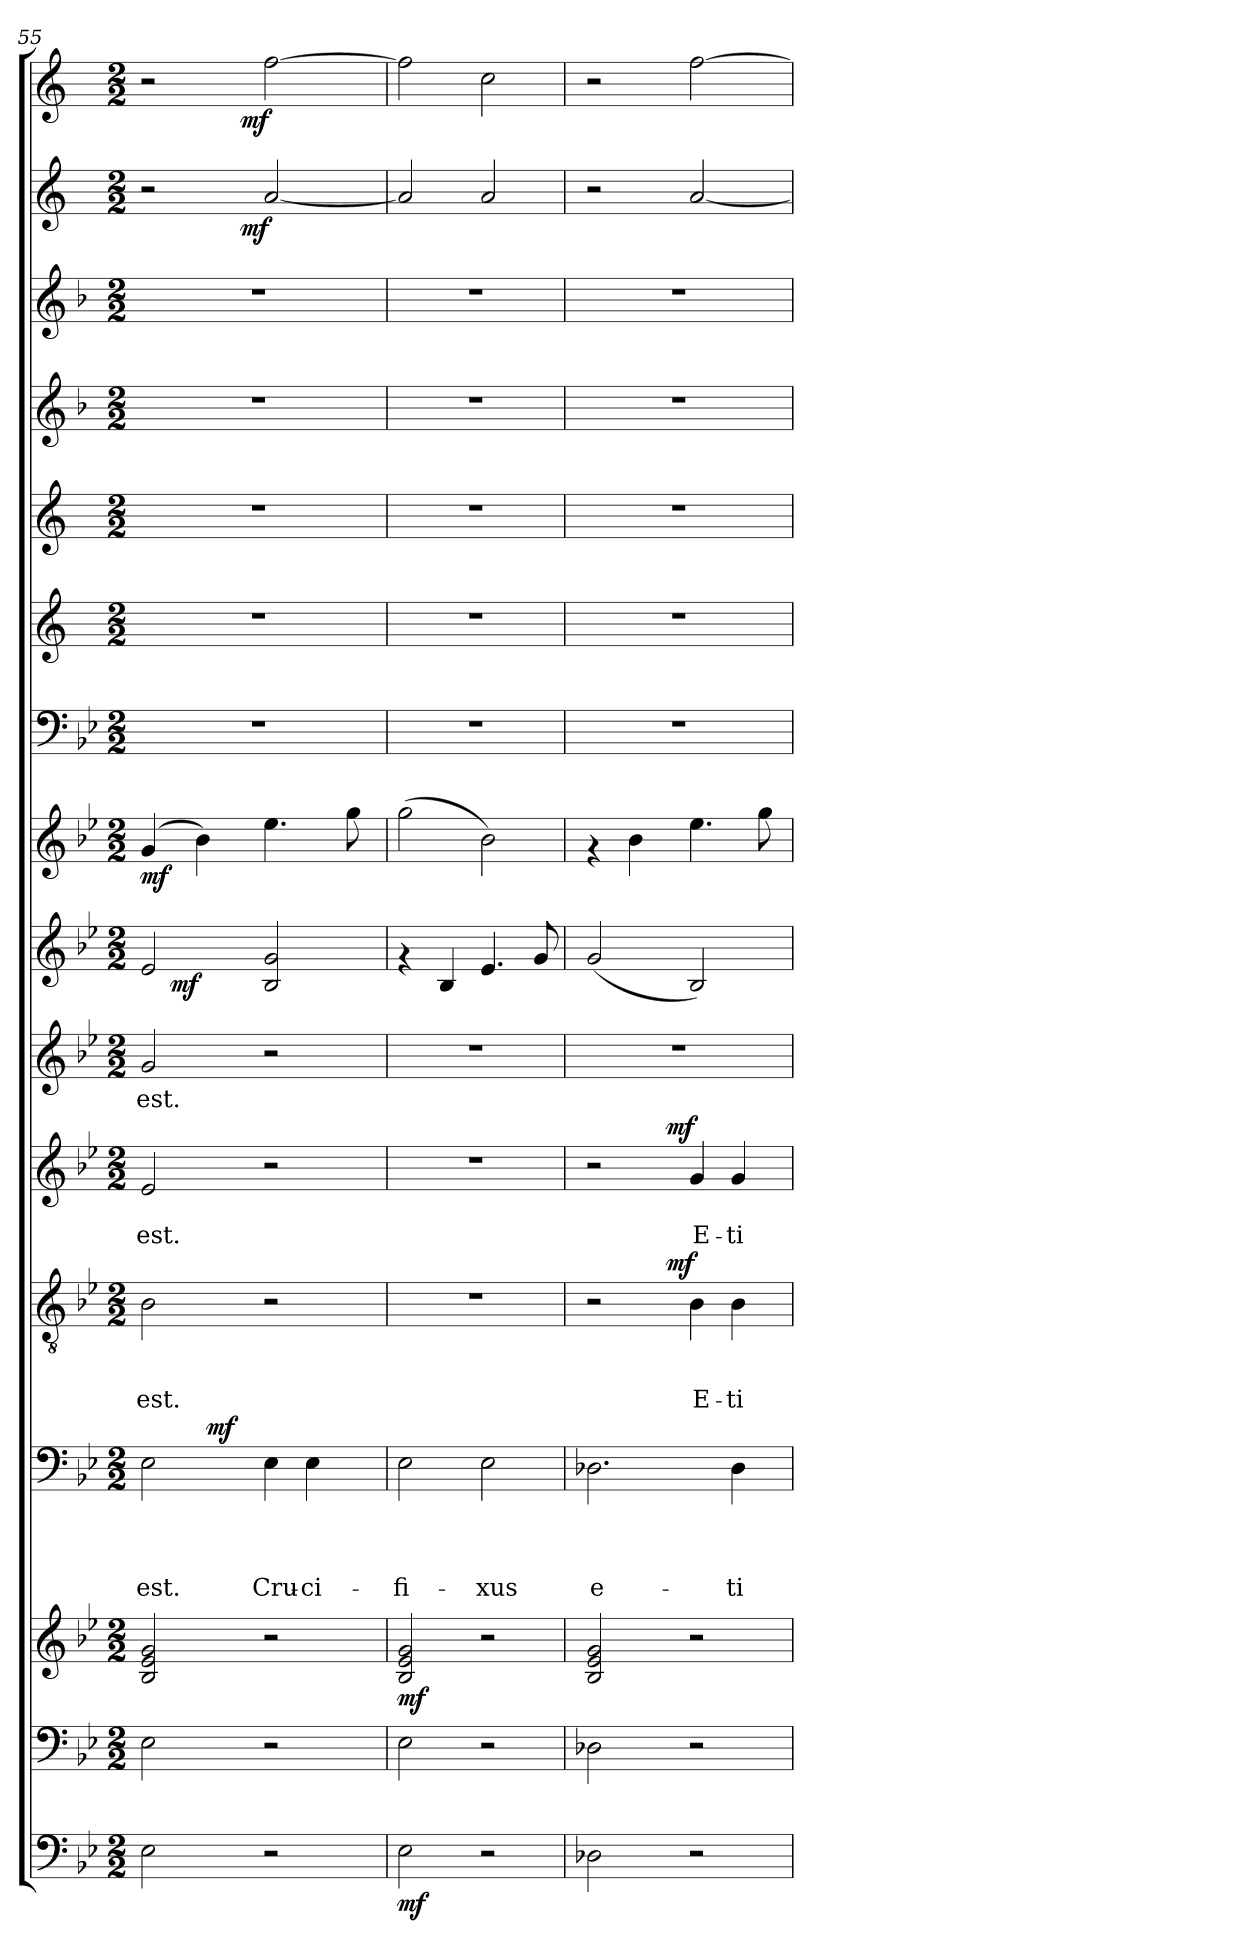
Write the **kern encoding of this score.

**kern	**dynam	**kern	**kern	**dynam	**kern	**text	**text	**text	**text	**dynam	**kern	**text	**text	**text	**dynam	**kern	**text	**text	**dynam	**kern	**text	**kern	**dynam	**kern	**dynam	**kern	**kern	**kern	**kern	**kern	**kern	**dynam	**kern	**dynam
*part15	*part15	*part14	*part14	*part14	*part13	*part13	*part13	*part13	*part13	*part13	*part12	*part12	*part12	*part12	*part12	*part11	*part11	*part11	*part11	*part10	*part10	*part9	*part9	*part8	*part8	*part7	*part6	*part5	*part4	*part3	*part2	*part2	*part1	*part1
*staff16	*staff16	*staff15	*staff14	*staff14/15	*staff13	*staff13	*staff13	*staff13	*staff13	*staff13	*staff12	*staff12	*staff12	*staff12	*staff12	*staff11	*staff11	*staff11	*staff11	*staff10	*staff10	*staff9	*staff9	*staff8	*staff8	*staff7	*staff6	*staff5	*staff4	*staff3	*staff2	*staff2	*staff1	*staff1
*clefF4	*	*clefF4	*clefG2	*	*clefF4	*	*	*	*	*	*clefGv2	*	*	*	*	*clefG2	*	*	*	*clefG2	*	*clefG2	*	*clefG2	*	*clefF4	*clefG2	*clefG2	*clefG2	*clefG2	*clefG2	*	*clefG2	*
*	*	*	*	*	*	*	*	*	*	*	*	*	*	*	*	*	*	*	*	*	*	*	*	*	*	*	*ITrd1c2	*ITrd1c2	*ITrd-3c-5	*ITrd-3c-5	*ITrd1c2	*	*ITrd1c2	*
*k[b-e-]	*	*k[b-e-]	*k[b-e-]	*	*k[b-e-]	*	*	*	*	*	*k[b-e-]	*	*	*	*	*k[b-e-]	*	*	*	*k[b-e-]	*	*k[b-e-]	*	*k[b-e-]	*	*k[b-e-]	*k[b-e-]	*k[b-e-]	*k[b-e-]	*k[b-e-]	*k[b-e-]	*	*k[b-e-]	*
*B-:	*	*B-:	*B-:	*	*B-:	*	*	*	*	*	*B-:	*	*	*	*	*B-:	*	*	*	*B-:	*	*B-:	*	*B-:	*	*B-:	*B-:	*B-:	*B-:	*B-:	*B-:	*	*B-:	*
*M2/2	*	*M2/2	*M2/2	*	*M2/2	*	*	*	*	*	*M2/2	*	*	*	*	*M2/2	*	*	*	*M2/2	*	*M2/2	*	*M2/2	*	*M2/2	*M2/2	*M2/2	*M2/2	*M2/2	*M2/2	*	*M2/2	*
=55	=55	=55	=55	=55	=55	=55	=55	=55	=55	=55	=55	=55	=55	=55	=55	=55	=55	=55	=55	=55	=55	=55	=55	=55	=55	=55	=55	=55	=55	=55	=55	=55	=55	=55
!	!	!	!	!	!	!	!	!	!LO:LY:b	!	!	!	!	!LO:LY:b	!	!	!	!LO:LY:b	!	!	!LO:LY:b	!	!	!	!LO:DY:b	!	!	!	!	!	!	!	!	!
*	*	*	*	*	*^	*	*	*	*	*	*	*	*	*	*	*	*	*	*	*	*	*^	*	*	*	*	*	*	*	*	*^	*	*^	*
2E-\	.	2E-\	2B-/ 2e-/ 2g/	.	2E-\	4ryy	.	.	.	est.	.	2B-\	.	.	est.	.	2e-/	.	est.	.	2g/	est.	2e-/	12..ryy	.	(4g/	mf	1r	1r	1r	1r	1r	2r	4ryy	.	2r	4ryy	.
!	!	!	!	!	!	!	!	!	!	!	!	!	!	!	!	!	!	!	!	!	!	!	!	!	!LO:DY:b	!	!	!	!	!	!	!	!	!	!	!	!	!
.	.	.	.	.	.	.	.	.	.	.	.	.	.	.	.	.	.	.	.	.	.	.	.	3%2ryy	mf	.	.	.	.	.	.	.	.	.	.	.	.	.
.	.	.	.	.	.	32ryy	.	.	.	.	.	.	.	.	.	.	.	.	.	.	.	.	.	.	.	4b-\)	.	.	.	.	.	.	.	8ryy	.	.	8ryy	.
!	!	!	!	!	!	!	!	!	!	!	!LO:DY:a	!	!	!	!	!	!	!	!	!	!	!	!	!	!	!	!	!	!	!	!	!	!	!	!	!	!	!
.	.	.	.	.	.	2ryy	.	.	.	.	mf	.	.	.	.	.	.	.	.	.	.	.	.	.	.	.	.	.	.	.	.	.	.	.	.	.	.	.
.	.	.	.	.	.	.	.	.	.	.	.	.	.	.	.	.	.	.	.	.	.	.	.	.	.	.	.	.	.	.	.	.	.	32ryy	.	.	32ryy	.
!	!	!	!	!	!	!	!	!	!	!	!	!	!	!	!	!	!	!	!	!	!	!	!	!	!	!	!	!	!	!	!	!	!	!	!LO:DY:b	!	!	!LO:DY:b
.	.	.	.	.	.	.	.	.	.	.	.	.	.	.	.	.	.	.	.	.	.	.	.	.	.	.	.	.	.	.	.	.	.	2ryy	mf	.	2ryy	mf
!	!	!	!	!	!	!	!	!	!	!LO:LY:b	!	!	!	!	!	!	!	!	!	!	!	!	!	!	!	!	!	!	!	!	!	!	!	!	!	!	!	!
2r	.	2r	2r	.	4E-\	.	.	.	.	Cru-	.	2r	.	.	.	.	2r	.	.	.	2r	.	2B-/ 2g/	.	.	4.ee-\	.	.	.	.	.	.	[<2g/	.	.	[>2ee-\	.	.
!	!	!	!	!	!	!	!	!	!	!LO:LY:b	!	!	!	!	!	!	!	!	!	!	!	!	!	!	!	!	!	!	!	!	!	!	!	!	!	!	!	!
.	.	.	.	.	4E-\	.	.	.	.	-ci-	.	.	.	.	.	.	.	.	.	.	.	.	.	.	.	.	.	.	.	.	.	.	.	.	.	.	.	.
.	.	.	.	.	.	8..ryy	.	.	.	.	.	.	.	.	.	.	.	.	.	.	.	.	.	.	.	.	.	.	.	.	.	.	.	.	.	.	.	.
.	.	.	.	.	.	.	.	.	.	.	.	.	.	.	.	.	.	.	.	.	.	.	.	6ryy	.	.	.	.	.	.	.	.	.	.	.	.	.	.
.	.	.	.	.	.	.	.	.	.	.	.	.	.	.	.	.	.	.	.	.	.	.	.	.	.	8gg\	.	.	.	.	.	.	.	.	.	.	.	.
.	.	.	.	.	.	.	.	.	.	.	.	.	.	.	.	.	.	.	.	.	.	.	.	.	.	.	.	.	.	.	.	.	.	16.ryy	.	.	16.ryy	.
.	.	.	.	.	.	.	.	.	.	.	.	.	.	.	.	.	.	.	.	.	.	.	.	48ryy	.	.	.	.	.	.	.	.	.	.	.	.	.	.
!!LO:PB:g=z
=56	=56	=56	=56	=56	=56	=56	=56	=56	=56	=56	=56	=56	=56	=56	=56	=56	=56	=56	=56	=56	=56	=56	=56	=56	=56	=56	=56	=56	=56	=56	=56	=56	=56	=56	=56	=56	=56	=56
!	!LO:DY:b	!	!	!LO:DY:b	!	!	!	!	!	!LO:LY:b	!	!	!	!	!	!	!	!	!	!	!	!	!	!	!	!	!	!	!	!	!	!	!	!	!	!	!	!
*	*	*	*	*	*	*	*	*	*	*	*	*	*	*	*	*	*	*	*	*	*	*	*	*	*	*	*	*	*	*	*	*	*v	*v	*	*	*	*
*	*	*	*	*	*v	*v	*	*	*	*	*	*	*	*	*	*	*	*	*	*	*	*	*v	*v	*	*	*	*	*	*	*	*	*	*	*v	*v	*
2E-\	mf	2E-\	2B-/ 2e-/ 2g/	mf	2E-\	.	.	.	-fi-	.	1r	.	.	.	.	1r	.	.	.	1r	.	4rf	.	(>2gg\	.	1r	1r	1r	1r	1r	2g/]	.	2ee-\]	.
.	.	.	.	.	.	.	.	.	.	.	.	.	.	.	.	.	.	.	.	.	.	4B-/	.	.	.	.	.	.	.	.	.	.	.	.
!	!	!	!	!	!	!	!	!	!LO:LY:b	!	!	!	!	!	!	!	!	!	!	!	!	!	!	!	!	!	!	!	!	!	!	!	!	!
2r	.	2r	2r	.	2E-\	.	.	.	-xus	.	.	.	.	.	.	.	.	.	.	.	.	4.e-/	.	2b-\)	.	.	.	.	.	.	2g/	.	2b-\	.
.	.	.	.	.	.	.	.	.	.	.	.	.	.	.	.	.	.	.	.	.	.	8g/	.	.	.	.	.	.	.	.	.	.	.	.
=57	=57	=57	=57	=57	=57	=57	=57	=57	=57	=57	=57	=57	=57	=57	=57	=57	=57	=57	=57	=57	=57	=57	=57	=57	=57	=57	=57	=57	=57	=57	=57	=57	=57	=57
!	!	!	!	!	!	!	!	!	!LO:LY:b	!	!	!	!	!	!	!	!	!	!	!	!	!	!	!	!	!	!	!	!	!	!	!	!	!
*	*	*	*	*	*	*	*	*	*	*	*^	*	*	*	*	*^	*	*	*	*	*	*	*	*	*	*	*	*	*	*	*	*	*	*
2D-X\	.	2D-X\	2B-/ 2e-/ 2g/	.	2.D-X\	.	.	.	e-	.	2r	4ryy	.	.	.	.	2r	4ryy	.	.	.	1r	.	(<2g/	.	4rf	.	1r	1r	1r	1r	1r	2r	.	2r	.
.	.	.	.	.	.	.	.	.	.	.	.	8ryy	.	.	.	.	.	8ryy	.	.	.	.	.	.	.	4b-\	.	.	.	.	.	.	.	.	.	.
.	.	.	.	.	.	.	.	.	.	.	.	32ryy	.	.	.	.	.	32ryy	.	.	.	.	.	.	.	.	.	.	.	.	.	.	.	.	.	.
!	!	!	!	!	!	!	!	!	!	!	!	!	!	!	!	!LO:DY:a	!	!	!	!	!LO:DY:a	!	!	!	!	!	!	!	!	!	!	!	!	!	!	!
.	.	.	.	.	.	.	.	.	.	.	.	2ryy	.	.	.	mf	.	2ryy	.	.	mf	.	.	.	.	.	.	.	.	.	.	.	.	.	.	.
!	!	!	!	!	!	!	!	!	!	!	!	!	!	!	!LO:LY:b	!	!	!	!	!LO:LY:b	!	!	!	!	!	!	!	!	!	!	!	!	!	!	!	!
2r	.	2r	2r	.	.	.	.	.	.	.	4B-\	.	.	.	E-	.	4g/	.	.	E-	.	.	.	2B-/)	.	4.ee-\	.	.	.	.	.	.	[<2g/	.	[>2ee-\	.
!	!	!	!	!	!	!	!	!	!LO:LY:b	!	!	!	!	!	!LO:LY:b	!	!	!	!	!LO:LY:b	!	!	!	!	!	!	!	!	!	!	!	!	!	!	!	!
.	.	.	.	.	4D-\	.	.	.	-ti-	.	4B-\	.	.	.	-ti-	.	4g/	.	.	-ti-	.	.	.	.	.	.	.	.	.	.	.	.	.	.	.	.
.	.	.	.	.	.	.	.	.	.	.	.	.	.	.	.	.	.	.	.	.	.	.	.	.	.	8gg\	.	.	.	.	.	.	.	.	.	.
.	.	.	.	.	.	.	.	.	.	.	.	16.ryy	.	.	.	.	.	16.ryy	.	.	.	.	.	.	.	.	.	.	.	.	.	.	.	.	.	.
*	*	*	*	*	*	*	*	*	*	*	*v	*v	*	*	*	*	*	*	*	*	*	*	*	*	*	*	*	*	*	*	*	*	*	*	*	*
*	*	*	*	*	*	*	*	*	*	*	*	*	*	*	*	*v	*v	*	*	*	*	*	*	*	*	*	*	*	*	*	*	*	*	*	*
=	=	=	=	=	=	=	=	=	=	=	=	=	=	=	=	=	=	=	=	=	=	=	=	=	=	=	=	=	=	=	=	=	=	=
*-	*-	*-	*-	*-	*-	*-	*-	*-	*-	*-	*-	*-	*-	*-	*-	*-	*-	*-	*-	*-	*-	*-	*-	*-	*-	*-	*-	*-	*-	*-	*-	*-	*-	*-
